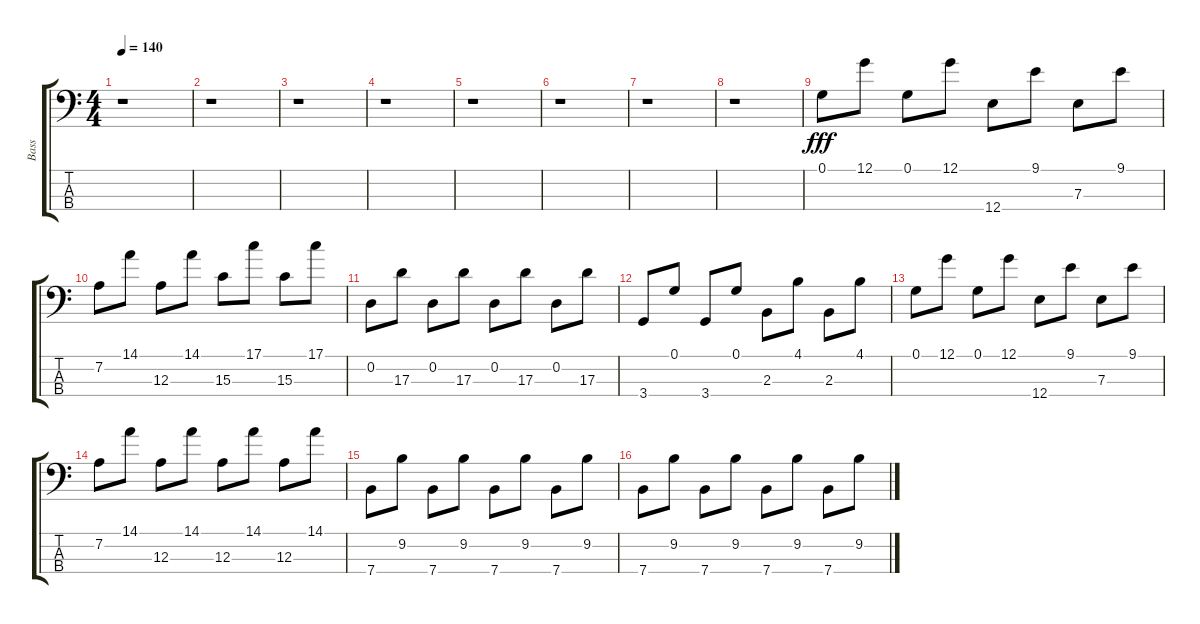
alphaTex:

\track ("Bass" "Bass") {instrument acousticbass}
\staff {score tabs}
\tuning (G2 D2 A1 E1) {hide}
\ts (4 4)
\tempo 140
\clef f4
\ks c
r.1{dy fff} |
r.1 |
r.1 |
r.1 |
r.1 |
r.1 |
r.1 |
r.1 |
0.1.8 12.1.8 0.1.8 12.1.8 12.4.8 9.1.8 7.3.8 9.1.8 |
7.2.8 14.1.8 12.3.8 14.1.8 15.3.8 17.1.8 15.3.8 17.1.8 |
0.2.8 17.3.8 0.2.8 17.3.8 0.2.8 17.3.8 0.2.8 17.3.8 |
3.4.8 0.1.8 3.4.8 0.1.8 2.3.8 4.1.8 2.3.8 4.1.8 |
0.1.8 12.1.8 0.1.8 12.1.8 12.4.8 9.1.8 7.3.8 9.1.8 |
7.2.8 14.1.8 12.3.8 14.1.8 12.3.8 14.1.8 12.3.8 14.1.8 |
7.4.8 9.2.8 7.4.8 9.2.8 7.4.8 9.2.8 7.4.8 9.2.8 |
7.4.8 9.2.8 7.4.8 9.2.8 7.4.8 9.2.8 7.4.8 9.2.8
